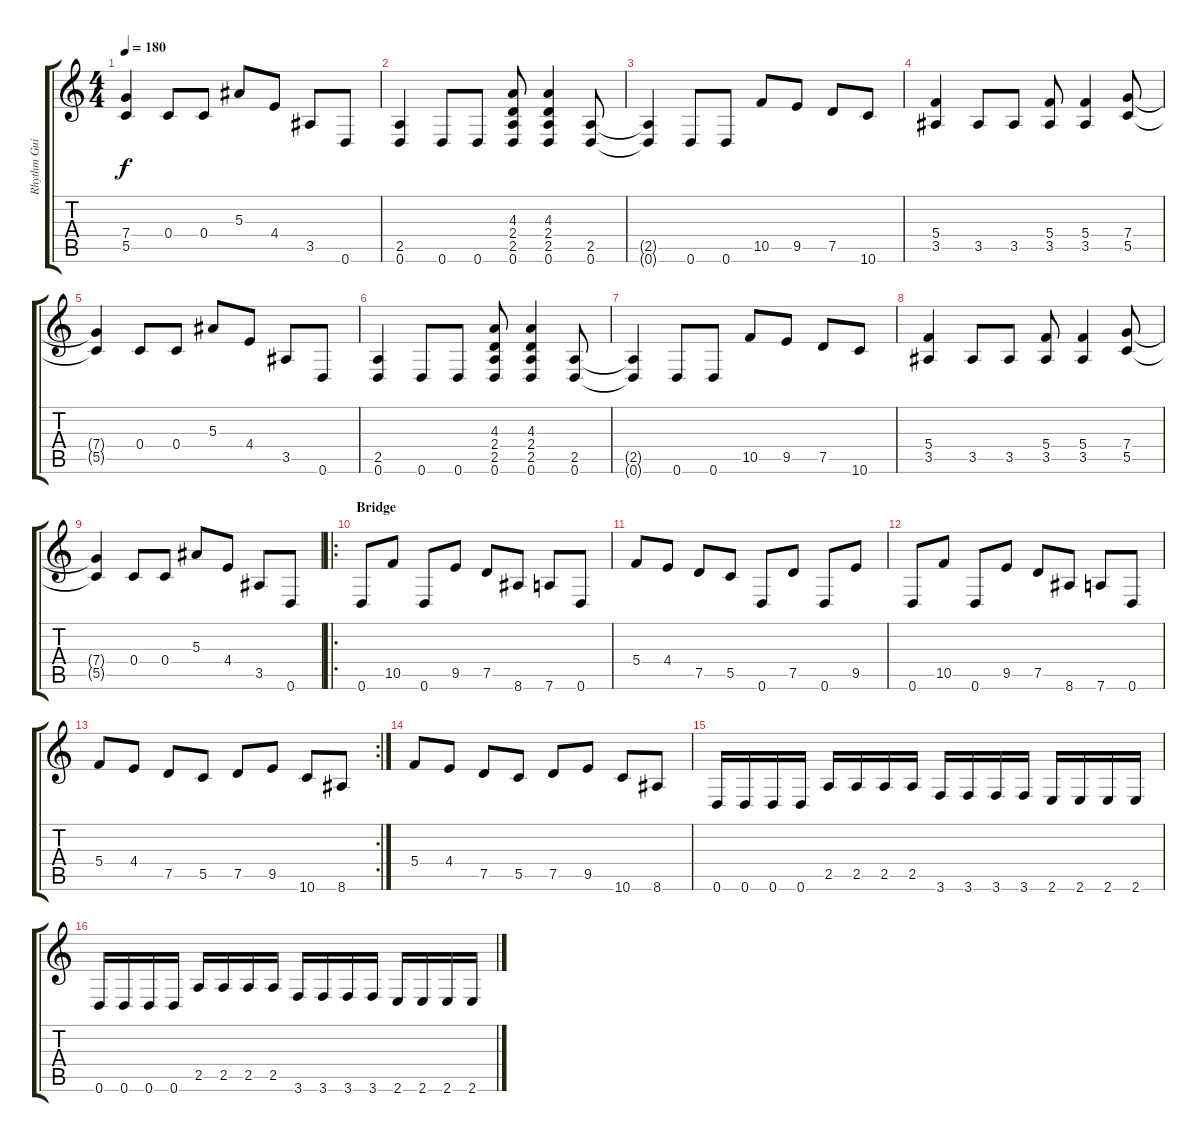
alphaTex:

\track ("Rhythm Guitar 2" "Rhythm Gui") {instrument distortionguitar}
\staff {score tabs}
\tuning (D4 A3 F3 C3 G2 D2) {hide}
\ts (4 4)
\tempo 180
\clef g2
\ks c
(7.4{t} 5.5{t}).4{dy f} 0.4.8 0.4.8 5.3.8 4.4.8 3.5.8 0.6.8 |
(2.5 0.6).4 0.6.8 0.6.8 (4.3 2.4 2.5 0.6).8 (4.3 2.4 2.5 0.6).4 (2.5 0.6).8 |
(2.5{t} 0.6{t}).4 0.6.8 0.6.8 10.5.8 9.5.8 7.5.8 10.6.8 |
(5.4 3.5).4 3.5.8 3.5.8 (5.4 3.5).8 (5.4 3.5).4 (7.4 5.5).8 |
(7.4{t} 5.5{t}).4 0.4.8 0.4.8 5.3.8 4.4.8 3.5.8 0.6.8 |
(2.5 0.6).4 0.6.8 0.6.8 (4.3 2.4 2.5 0.6).8 (4.3 2.4 2.5 0.6).4 (2.5 0.6).8 |
(2.5{t} 0.6{t}).4 0.6.8 0.6.8 10.5.8 9.5.8 7.5.8 10.6.8 |
(5.4 3.5).4 3.5.8 3.5.8 (5.4 3.5).8 (5.4 3.5).4 (7.4 5.5).8 |
(7.4{t} 5.5{t}).4 0.4.8 0.4.8 5.3.8 4.4.8 3.5.8 0.6.8 |
\ro
\section ("" "Bridge")
0.6.8 10.5.8 0.6.8 9.5.8 7.5.8 8.6.8 7.6.8 0.6.8 |
5.4.8 4.4.8 7.5.8 5.5.8 0.6.8 7.5.8 0.6.8 9.5.8 |
0.6.8 10.5.8 0.6.8 9.5.8 7.5.8 8.6.8 7.6.8 0.6.8 |
\rc 2
5.4.8 4.4.8 7.5.8 5.5.8 7.5.8 9.5.8 10.6.8 8.6.8 |
5.4.8 4.4.8 7.5.8 5.5.8 7.5.8 9.5.8 10.6.8 8.6.8 |
0.6.16 0.6.16 0.6.16 0.6.16 2.5.16 2.5.16 2.5.16 2.5.16 3.6.16 3.6.16 3.6.16 3.6.16 2.6.16 2.6.16 2.6.16 2.6.16 |
0.6.16 0.6.16 0.6.16 0.6.16 2.5.16 2.5.16 2.5.16 2.5.16 3.6.16 3.6.16 3.6.16 3.6.16 2.6.16 2.6.16 2.6.16 2.6.16
